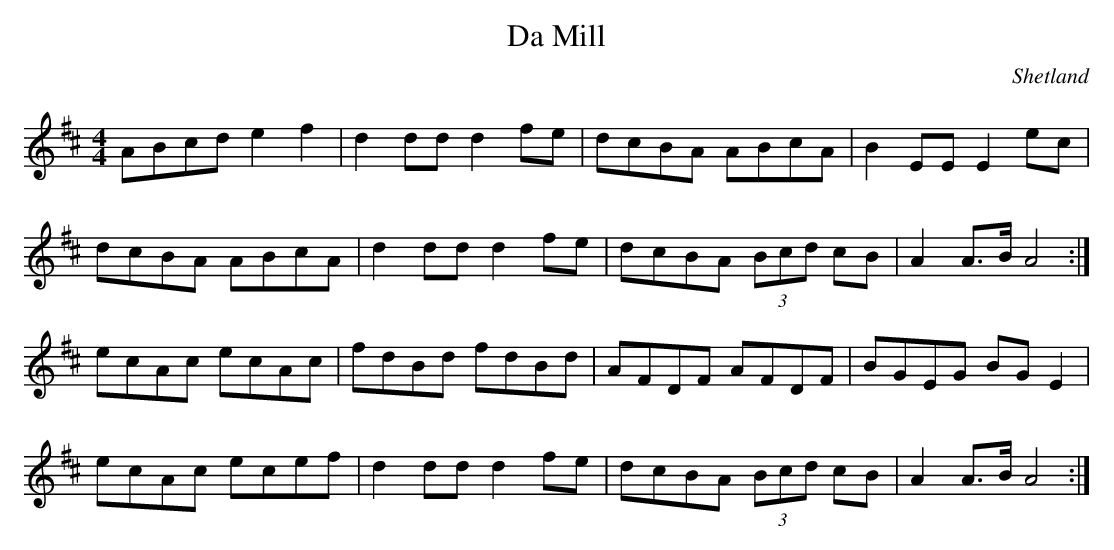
X:1
T:Mill, Da
O:Shetland
M:4/4
L:1/8
K:A mixolydian
ABcd e2 f2|d2 dd d2 fe|dcBA ABcA|B2 EE E2 ec|
dcBA ABcA|d2 dd d2 fe|dcBA (3Bcd cB|A2 A>B A4:|
ecAc ecAc|fdBd fdBd|AFDF AFDF|BGEG BG E2|
ecAc ecef|d2 dd d2 fe|dcBA (3Bcd cB|A2 A>B A4:|
